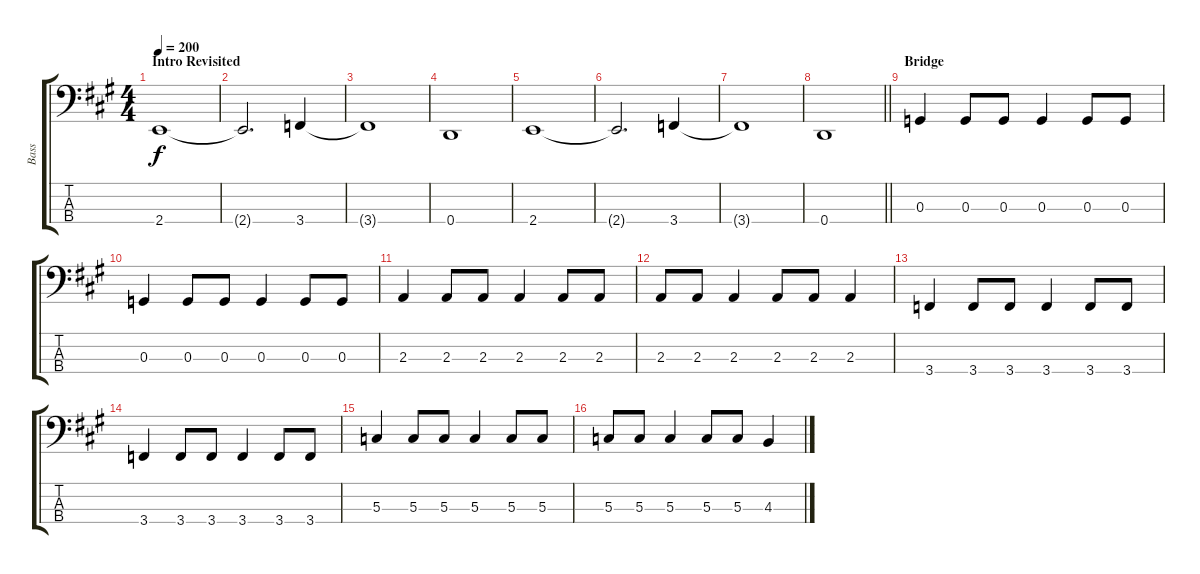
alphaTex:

\track ("Bass" "Bass") {instrument electricbassfinger}
\staff {score tabs}
\tuning (F2 C2 G1 D1) {hide}
\ts (4 4)
\section ("" "Intro Revisited")
\tempo 200
\clef f4
\ks f#minor
2.4.1{dy f} |
2.4{t}.2{d} 3.4.4 |
3.4{t}.1 |
0.4.1 |
2.4.1 |
2.4{t}.2{d} 3.4.4 |
3.4{t}.1 |
\barLineRight lightlight
0.4.1 |
\section ("" "Bridge")
0.3.4 0.3.8 0.3.8 0.3.4 0.3.8 0.3.8 |
0.3.4 0.3.8 0.3.8 0.3.4 0.3.8 0.3.8 |
2.3.4 2.3.8 2.3.8 2.3.4 2.3.8 2.3.8 |
2.3.8 2.3.8 2.3.4 2.3.8 2.3.8 2.3.4 |
3.4.4 3.4.8 3.4.8 3.4.4 3.4.8 3.4.8 |
3.4.4 3.4.8 3.4.8 3.4.4 3.4.8 3.4.8 |
5.3.4 5.3.8 5.3.8 5.3.4 5.3.8 5.3.8 |
5.3.8 5.3.8 5.3.4 5.3.8 5.3.8 4.3.4
